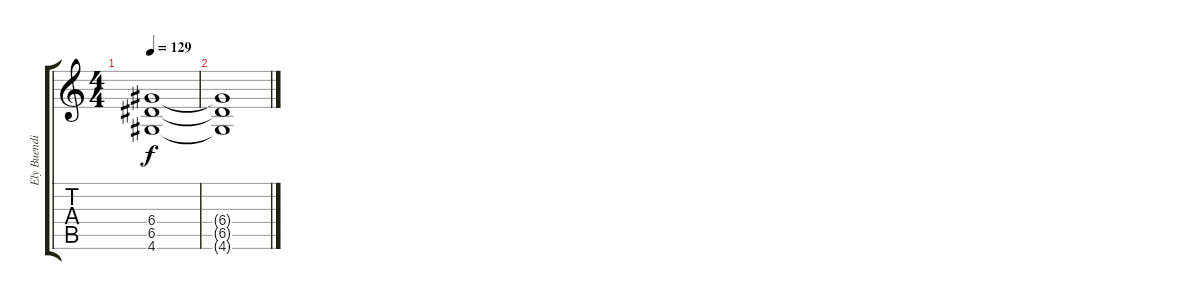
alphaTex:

\track ("Ely Buendia(Rhythm)" "Ely Buendi") {instrument overdrivenguitar}
\staff {score tabs}
\tuning (E4 B3 G3 D3 A2 E2) {hide}
\ts (4 4)
\tempo 129
\clef g2
\ks c
(6.4{t} 6.5{t} 4.6{t}).1{dy f} |
(6.4{t} 6.5{t} 4.6{t}).1
